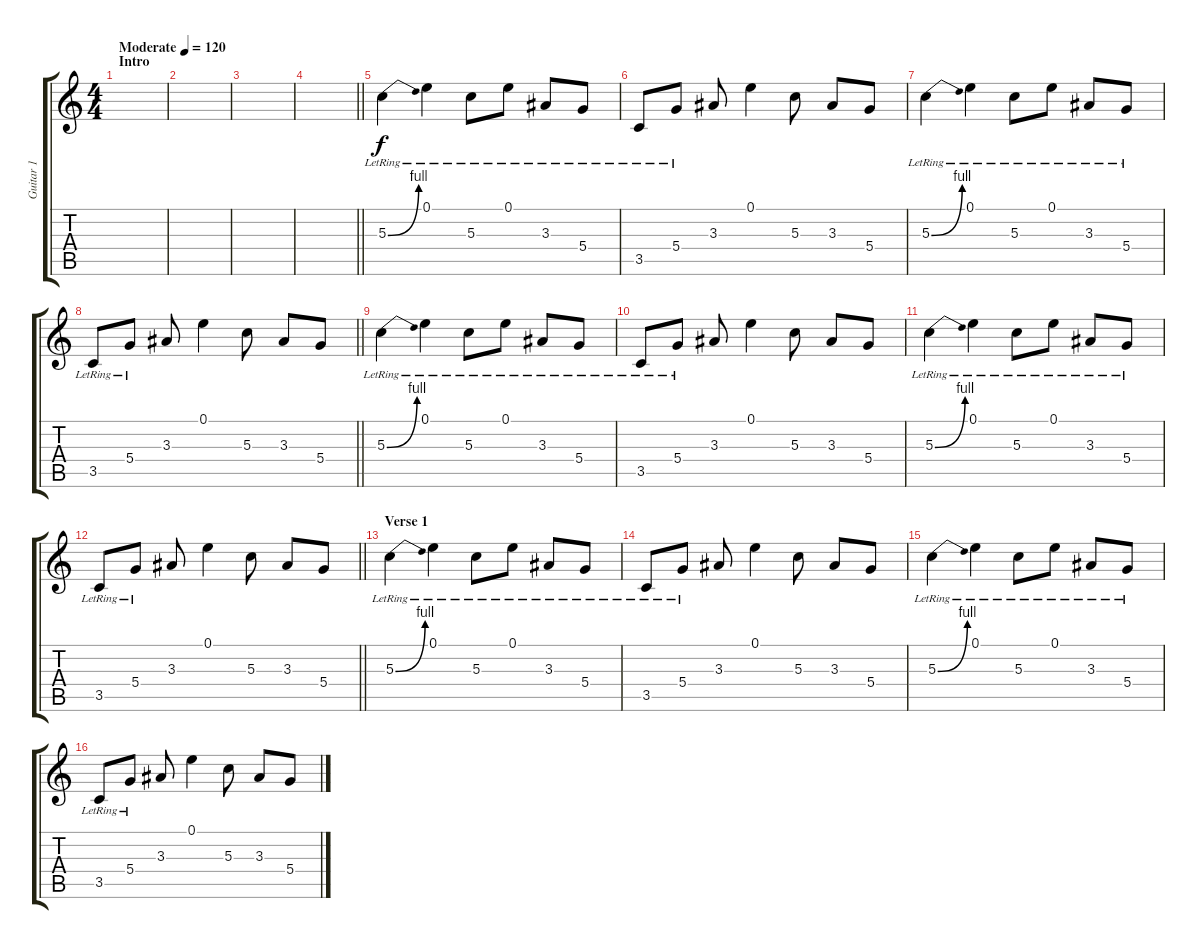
\track ("Guitar 1" "Guitar 1") {instrument distortionguitar}
\staff {score tabs}
\tuning (E4 B3 G3 D3 A2 E2) {hide}
\ts (4 4)
\section ("" "Intro")
\tempo (120 "Moderate")
\clef g2
\ks c
|
|
|
\barLineRight lightlight
|
5.3{be (bend 0 0 60 4) lr}.4 0.1{lr}.4 5.3{lr}.8 0.1{lr}.8 3.3{lr}.8 5.4{lr}.8 |
3.5{lr}.8 5.4{lr}.8 3.3.8 0.1.4 5.3.8 3.3.8 5.4.8 |
5.3{be (bend 0 0 60 4) lr}.4 0.1{lr}.4 5.3{lr}.8 0.1{lr}.8 3.3{lr}.8 5.4{lr}.8 |
\barLineRight lightlight
3.5{lr}.8 5.4{lr}.8 3.3.8 0.1.4 5.3.8 3.3.8 5.4.8 |
5.3{be (bend 0 0 60 4) lr}.4 0.1{lr}.4 5.3{lr}.8 0.1{lr}.8 3.3{lr}.8 5.4{lr}.8 |
3.5{lr}.8 5.4{lr}.8 3.3.8 0.1.4 5.3.8 3.3.8 5.4.8 |
5.3{be (bend 0 0 60 4) lr}.4 0.1{lr}.4 5.3{lr}.8 0.1{lr}.8 3.3{lr}.8 5.4{lr}.8 |
\barLineRight lightlight
3.5{lr}.8 5.4{lr}.8 3.3.8 0.1.4 5.3.8 3.3.8 5.4.8 |
\section ("" "Verse 1")
5.3{be (bend 0 0 60 4) lr}.4 0.1{lr}.4 5.3{lr}.8 0.1{lr}.8 3.3{lr}.8 5.4{lr}.8 |
3.5{lr}.8 5.4{lr}.8 3.3.8 0.1.4 5.3.8 3.3.8 5.4.8 |
5.3{be (bend 0 0 60 4) lr}.4 0.1{lr}.4 5.3{lr}.8 0.1{lr}.8 3.3{lr}.8 5.4{lr}.8 |
3.5{lr}.8 5.4{lr}.8 3.3.8 0.1.4 5.3.8 3.3.8 5.4.8
